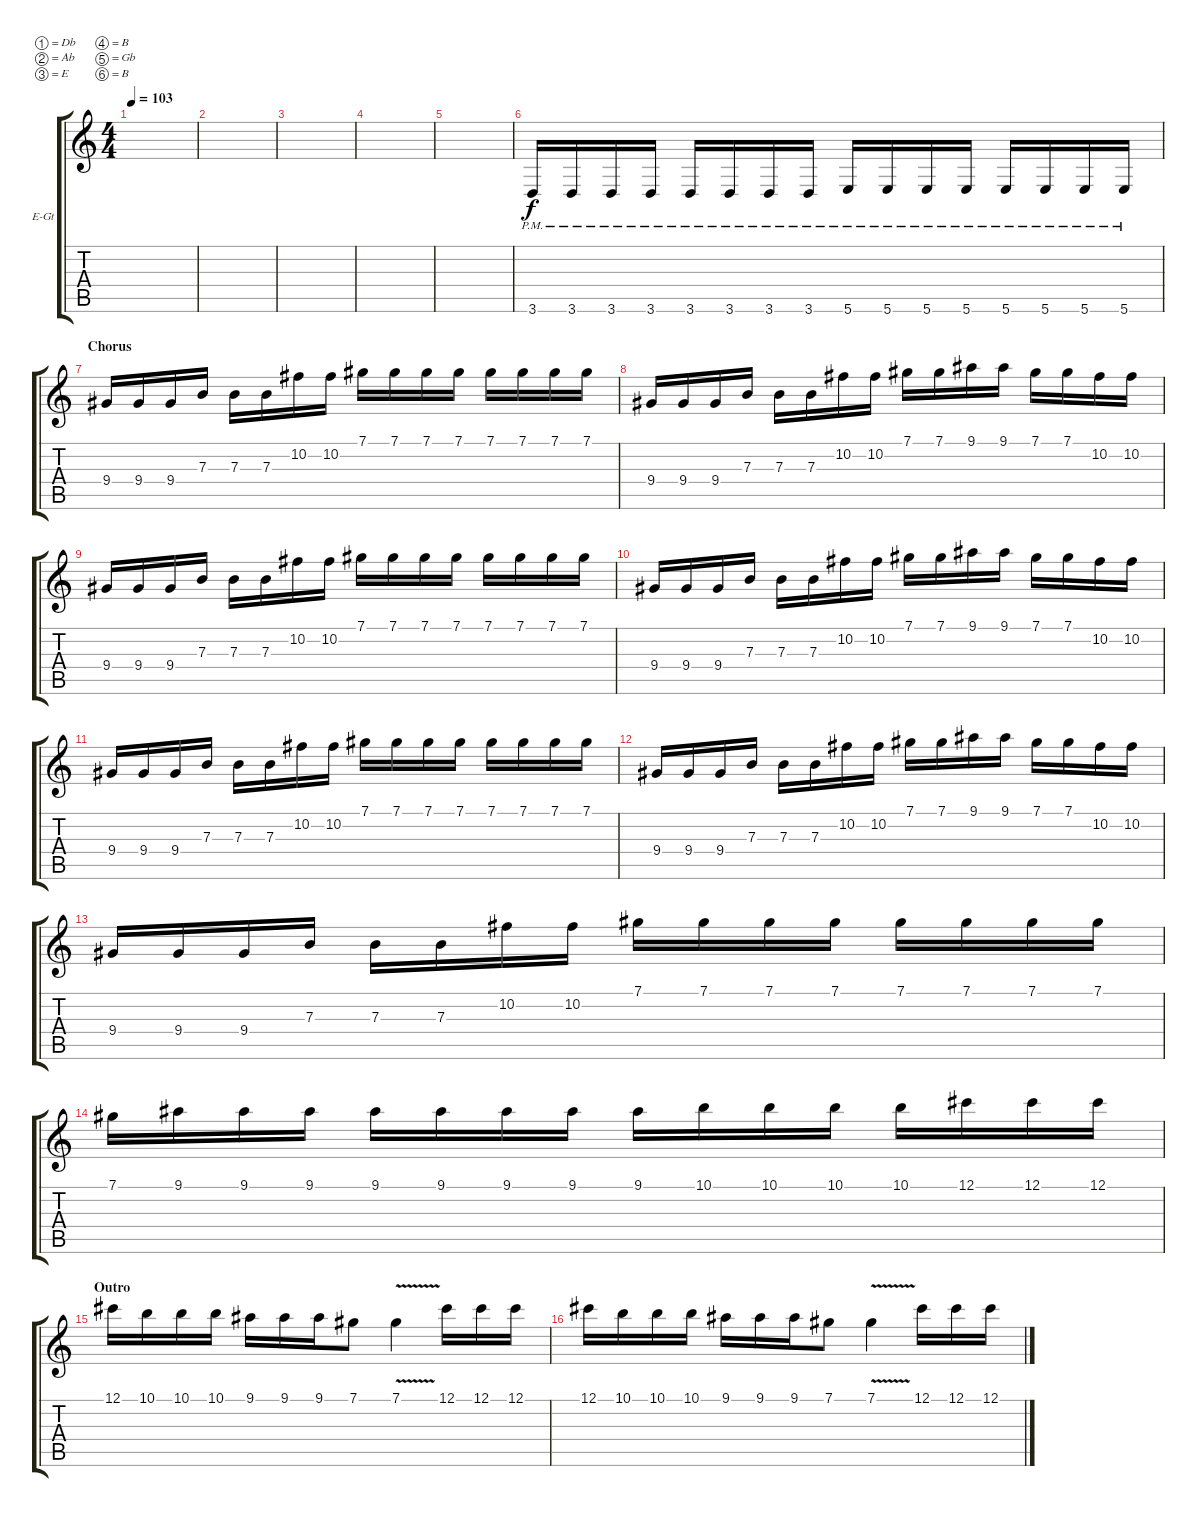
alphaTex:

\bracketExtendMode groupsimilarinstruments
\firstSystemTrackNameOrientation horizontal
\otherSystemsTrackNameOrientation horizontal
\track ("Ру - dist" "E-Gt") {instrument distortionguitar}
\staff {score tabs}
\tuning (Db4 Ab3 E3 B2 Gb2 B1)
\ts (4 4)
\tempo 103
\clef g2
\ks c
|
|
|
|
|
3.6{pm}.16 3.6{pm}.16 3.6{pm}.16 3.6{pm}.16 3.6{pm}.16 3.6{pm}.16 3.6{pm}.16 3.6{pm}.16 5.6{pm}.16 5.6{pm}.16 5.6{pm}.16 5.6{pm}.16 5.6{pm}.16 5.6{pm}.16 5.6{pm}.16 5.6{pm}.16 |
\section ("" "Chorus")
9.4.16 9.4.16 9.4.16 7.3.16 7.3.16 7.3.16 10.2.16 10.2.16 7.1.16 7.1.16 7.1.16 7.1.16 7.1.16 7.1.16 7.1.16 7.1.16 |
9.4.16 9.4.16 9.4.16 7.3.16 7.3.16 7.3.16 10.2.16 10.2.16 7.1.16 7.1.16 9.1.16 9.1.16 7.1.16 7.1.16 10.2.16 10.2.16 |
9.4.16 9.4.16 9.4.16 7.3.16 7.3.16 7.3.16 10.2.16 10.2.16 7.1.16 7.1.16 7.1.16 7.1.16 7.1.16 7.1.16 7.1.16 7.1.16 |
9.4.16 9.4.16 9.4.16 7.3.16 7.3.16 7.3.16 10.2.16 10.2.16 7.1.16 7.1.16 9.1.16 9.1.16 7.1.16 7.1.16 10.2.16 10.2.16 |
9.4.16 9.4.16 9.4.16 7.3.16 7.3.16 7.3.16 10.2.16 10.2.16 7.1.16 7.1.16 7.1.16 7.1.16 7.1.16 7.1.16 7.1.16 7.1.16 |
9.4.16 9.4.16 9.4.16 7.3.16 7.3.16 7.3.16 10.2.16 10.2.16 7.1.16 7.1.16 9.1.16 9.1.16 7.1.16 7.1.16 10.2.16 10.2.16 |
9.4.16 9.4.16 9.4.16 7.3.16 7.3.16 7.3.16 10.2.16 10.2.16 7.1.16 7.1.16 7.1.16 7.1.16 7.1.16 7.1.16 7.1.16 7.1.16 |
7.1.16 9.1.16 9.1.16 9.1.16 9.1.16 9.1.16 9.1.16 9.1.16 9.1.16 10.1.16 10.1.16 10.1.16 10.1.16 12.1.16 12.1.16 12.1.16 |
\section ("" "Outro")
12.1.16 10.1.16 10.1.16 10.1.16 9.1.16 9.1.16 9.1.16 7.1.8 7.1{v}.4 12.1.16 12.1.16 12.1.16 |
12.1.16 10.1.16 10.1.16 10.1.16 9.1.16 9.1.16 9.1.16 7.1.8 7.1{v}.4 12.1.16 12.1.16 12.1.16
